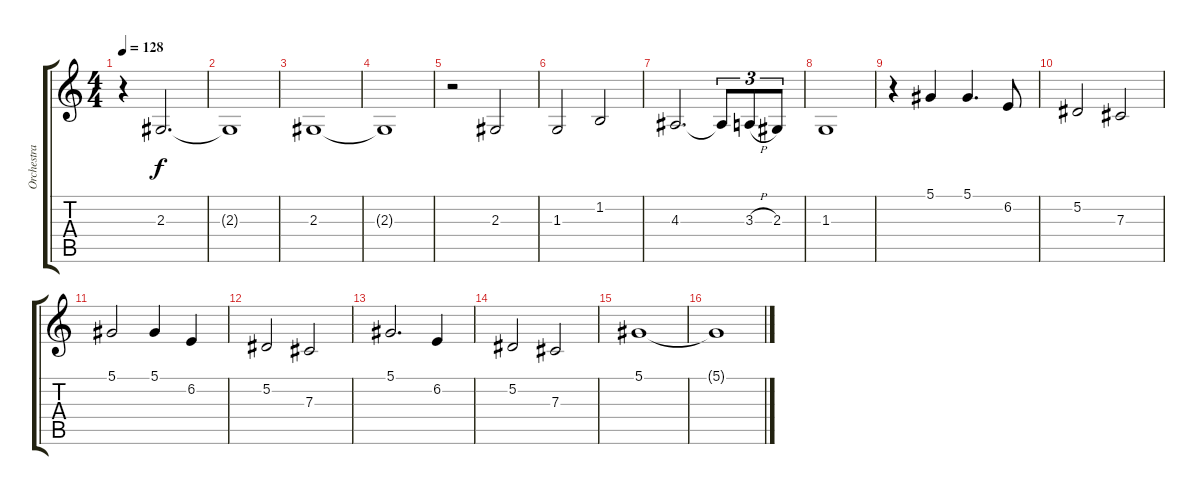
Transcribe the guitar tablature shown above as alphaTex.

\track ("Orchestra [Pt.2]" "Orchestra ") {instrument stringensemble1}
\staff {score tabs}
\tuning (Eb4 Bb3 Gb3 Db3 Ab2 Eb2) {hide}
\ts (4 4)
\tempo 128
\clef g2
\ks c
r.4{dy f} 2.3.2{d} |
2.3{t}.1 |
2.3.1 |
2.3{t}.1 |
r.2 2.3.2 |
1.3.2 1.2.2 |
4.3.2{d} 4.3{t}.8{tu (3 2)} 3.3{h}.8{tu (3 2)} 2.3.8{tu (3 2)} |
1.3.1 |
r.4 5.1.4 5.1.4{d} 6.2.8 |
5.2.2 7.3.2 |
5.1.2 5.1.4 6.2.4 |
5.2.2 7.3.2 |
5.1.2{d} 6.2.4 |
5.2.2 7.3.2 |
5.1.1 |
5.1{t}.1
